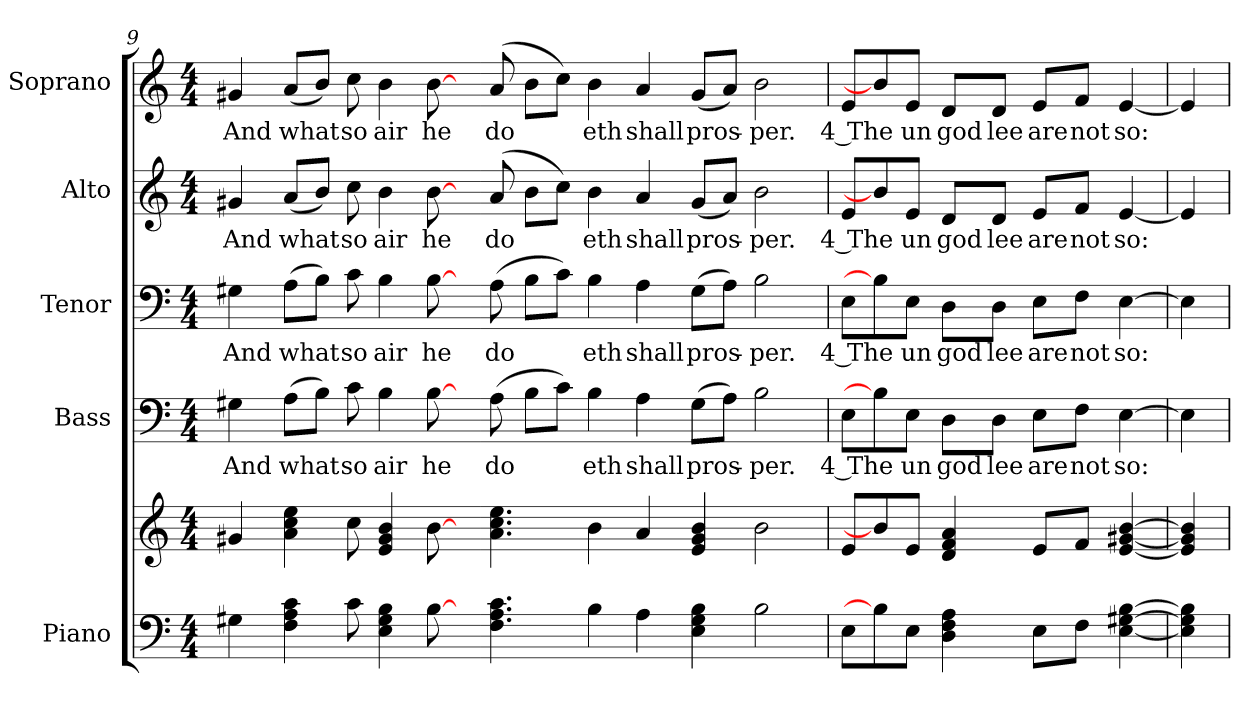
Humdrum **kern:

**kern	**kern	**kern	**text	**kern	**text	**kern	**text	**kern	**text
*part5	*part5	*part4	*part4	*part3	*part3	*part2	*part2	*part1	*part1
*staff6	*staff5	*staff4	*staff4	*staff3	*staff3	*staff2	*staff2	*staff1	*staff1
*I"Piano	*	*I"Bass	*	*I"Tenor	*	*I"Alto	*	*I"Soprano	*
*I'Pno.	*	*	*	*	*	*I'A.	*	*I'S.	*
!!LO:PB:g=z
*clefF4	*clefG2	*clefF4	*	*clefF4	*	*clefG2	*	*clefG2	*
*k[]	*k[]	*k[]	*	*k[]	*	*k[]	*	*k[]	*
*C:	*C:	*C:	*	*C:	*	*C:	*	*C:	*
*M4/4	*M4/4	*M4/4	*	*M4/4	*	*M4/4	*	*M4/4	*
=9	=9	=9	=9	=9	=9	=9	=9	=9	=9
!	!	!	!LO:LY:b:color=#000000	!	!	!	!	!	!
!	!	!	!	!	!LO:LY:b:color=#000000	!	!	!	!
!	!	!	!	!	!	!	!LO:LY:b:color=#000000	!	!
!	!	!	!	!	!	!	!	!	!LO:LY:b:color=#000000
4G#Xi\	4g#Xi/	4G#Xi\	And	4G#Xi\	And	4g#Xi/	And	4g#Xi/	And
!	!	!	!LO:LY:b:color=#000000	!	!	!	!	!	!
!	!	!	!	!	!LO:LY:b:color=#000000	!	!	!	!
!	!	!	!	!	!	!	!LO:LY:b:color=#000000	!	!
!	!	!	!	!	!	!	!	!	!LO:LY:b:color=#000000
4Fi\ 4Ai 4ci	4ai\ 4cci 4eei	(8Ai\L	what	(8Ai\L	what	(8ai/L	what	(8ai/L	what
.	.	8Bi\J)	.	8Bi\J)	.	8bi/J)	.	8bi/J)	.
!	!	!	!LO:LY:b:color=#000000	!	!	!	!	!	!
!	!	!	!	!	!LO:LY:b:color=#000000	!	!	!	!
!	!	!	!	!	!	!	!LO:LY:b:color=#000000	!	!
!	!	!	!	!	!	!	!	!	!LO:LY:b:color=#000000
8ci\	8cci\	8ci\	so	8ci\	so	8cci\	so	8cci\	so
!	!	!	!LO:LY:b:color=#000000	!	!	!	!	!	!
!	!	!	!	!	!LO:LY:b:color=#000000	!	!	!	!
!	!	!	!	!	!	!	!LO:LY:b:color=#000000	!	!
!	!	!	!	!	!	!	!	!	!LO:LY:b:color=#000000
4Ei\ 4G#i 4Bi	4ei/ 4g#i 4bi	4Bi\	air	4Bi\	air	4bi\	air	4bi\	air
!	!	!	!LO:LY:b:color=#000000	!	!	!	!	!	!
!	!	!	!	!	!LO:LY:b:color=#000000	!	!	!	!
!	!	!	!	!	!	!	!LO:LY:b:color=#000000	!	!
!	!	!	!	!	!	!	!	!	!LO:LY:b:color=#000000
[8Bi\	[8bi\	[8Bi\	he	[8Bi\	he	[8bi\	he	[8bi\	he
8ryy	8ryy	8ryy	.	8ryy	.	8ryy	.	8ryy	.
!	!	!	!LO:LY:b:color=#000000	!	!	!	!	!	!
!	!	!	!	!	!LO:LY:b:color=#000000	!	!	!	!
!	!	!	!	!	!	!	!LO:LY:b:color=#000000	!	!
!	!	!	!	!	!	!	!	!	!LO:LY:b:color=#000000
4.Fi\ 4.Ai 4.ci	4.ai\ 4.cci 4.eei	(8Ai\	do	(8Ai\	do	(8ai/	do	(8ai/	do
.	.	8Bi\L	.	8Bi\L	.	8bi\L	.	8bi\L	.
.	.	8ci\J)	.	8ci\J)	.	8cci\J)	.	8cci\J)	.
!	!	!	!LO:LY:b:color=#000000	!	!	!	!	!	!
!	!	!	!	!	!LO:LY:b:color=#000000	!	!	!	!
!	!	!	!	!	!	!	!LO:LY:b:color=#000000	!	!
!	!	!	!	!	!	!	!	!	!LO:LY:b:color=#000000
4Bi\	4bi\	4Bi\	eth	4Bi\	eth	4bi\	eth	4bi\	eth
!	!	!	!LO:LY:b:color=#000000	!	!	!	!	!	!
!	!	!	!	!	!LO:LY:b:color=#000000	!	!	!	!
!	!	!	!	!	!	!	!LO:LY:b:color=#000000	!	!
!	!	!	!	!	!	!	!	!	!LO:LY:b:color=#000000
4Ai\	4ai/	4Ai\	shall	4Ai\	shall	4ai/	shall	4ai/	shall
!	!	!	!LO:LY:b:color=#000000	!	!	!	!	!	!
!	!	!	!	!	!LO:LY:b:color=#000000	!	!	!	!
!	!	!	!	!	!	!	!LO:LY:b:color=#000000	!	!
!	!	!	!	!	!	!	!	!	!LO:LY:b:color=#000000
4Ei\ 4G#i 4Bi	4ei/ 4g#i 4bi	(8G#i\L	pros-	(8G#i\L	pros-	(8g#i/L	pros-	(8g#i/L	pros-
.	.	8Ai\J)	.	8Ai\J)	.	8ai/J)	.	8ai/J)	.
!	!	!	!LO:LY:b:color=#000000	!	!	!	!	!	!
!	!	!	!	!	!LO:LY:b:color=#000000	!	!	!	!
!	!	!	!	!	!	!	!LO:LY:b:color=#000000	!	!
!	!	!	!	!	!	!	!	!	!LO:LY:b:color=#000000
2Bi\	2bi\	2Bi\	-per.	2Bi\	-per.	2bi\	-per.	2bi\	-per.
=10	=10	=10	=10	=10	=10	=10	=10	=10	=10
!	!	!	!LO:LY:b:color=#000000	!	!	!	!	!	!
!	!	!	!	!	!LO:LY:b:color=#000000	!	!	!	!
!	!	!	!	!	!	!	!LO:LY:b:color=#000000	!	!
!	!	!	!	!	!	!	!	!	!LO:LY:b:color=#000000
8Ei\L	8ei/L	8Ei\L	4 The	8Ei\L	4 The	8ei/L	4 The	8ei/L	4 The
8Bi\]	8bi\]	8Bi\]	.	8Bi\]	.	8bi\]	.	8bi\]	.
!	!	!	!LO:LY:b:color=#000000	!	!	!	!	!	!
!	!	!	!	!	!LO:LY:b:color=#000000	!	!	!	!
!	!	!	!	!	!	!	!LO:LY:b:color=#000000	!	!
!	!	!	!	!	!	!	!	!	!LO:LY:b:color=#000000
8Ei\J	8ei/J	8Ei\J	un	8Ei\J	un	8ei/J	un	8ei/J	un
!	!	!	!LO:LY:b:color=#000000	!	!	!	!	!	!
!	!	!	!	!	!LO:LY:b:color=#000000	!	!	!	!
!	!	!	!	!	!	!	!LO:LY:b:color=#000000	!	!
!	!	!	!	!	!	!	!	!	!LO:LY:b:color=#000000
4Di\ 4Fi 4Ai	4di/ 4fi 4ai	8Di\L	god	8Di\L	god	8di/L	god	8di/L	god
!	!	!	!LO:LY:b:color=#000000	!	!	!	!	!	!
!	!	!	!	!	!LO:LY:b:color=#000000	!	!	!	!
!	!	!	!	!	!	!	!LO:LY:b:color=#000000	!	!
!	!	!	!	!	!	!	!	!	!LO:LY:b:color=#000000
.	.	8Di\J	lee	8Di\J	lee	8di/J	lee	8di/J	lee
!	!	!	!LO:LY:b:color=#000000	!	!	!	!	!	!
!	!	!	!	!	!LO:LY:b:color=#000000	!	!	!	!
!	!	!	!	!	!	!	!LO:LY:b:color=#000000	!	!
!	!	!	!	!	!	!	!	!	!LO:LY:b:color=#000000
8Ei\L	8ei/L	8Ei\L	are	8Ei\L	are	8ei/L	are	8ei/L	are
!	!	!	!LO:LY:b:color=#000000	!	!	!	!	!	!
!	!	!	!	!	!LO:LY:b:color=#000000	!	!	!	!
!	!	!	!	!	!	!	!LO:LY:b:color=#000000	!	!
!	!	!	!	!	!	!	!	!	!LO:LY:b:color=#000000
8Fi\J	8fi/J	8Fi\J	not	8Fi\J	not	8fi/J	not	8fi/J	not
!	!	!	!LO:LY:b:color=#000000	!	!	!	!	!	!
!	!	!	!	!	!LO:LY:b:color=#000000	!	!	!	!
!	!	!	!	!	!	!	!LO:LY:b:color=#000000	!	!
!	!	!	!	!	!	!	!	!	!LO:LY:b:color=#000000
[4Ei\ [4G#Xi [4Bi	[4ei/ [4g#Xi [4bi	[4Ei\	so:	[4Ei\	so:	[4ei/	so:	[4ei/	so:
=11	=11	=11	=11	=11	=11	=11	=11	=11	=11
4Ei\] 4G#i] 4Bi]	4ei/] 4g#i] 4bi]	4Ei\]	.	4Ei\]	.	4ei/]	.	4ei/]	.
=	=	=	=	=	=	=	=	=	=
*-	*-	*-	*-	*-	*-	*-	*-	*-	*-
